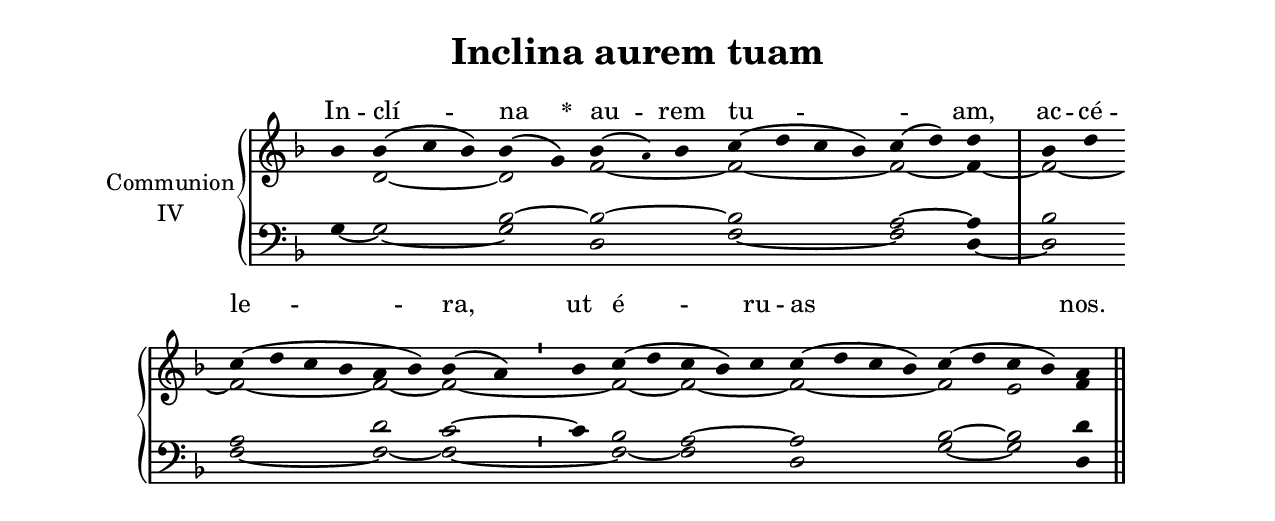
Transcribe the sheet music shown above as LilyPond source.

\version "2.18"
\include "gregorian.ly"
\include "noh2.ily"


%Page reference: page ii.165
%(volume.page)

global = {
 \key a \phrygian
 \cadenzaOn 
}

\header {
  title = \markup \center-column {"Inclina aurem tuam" \vspace #1 }
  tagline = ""
  composer = ""
}

\paper {
 #(include-special-characters)
  oddHeaderMarkup = \markup \fill-line {
    \line {}
    \center-column {
      \on-the-fly #first-page     " "
      \on-the-fly #not-first-page "Inclina aurem tuam"
    }
    \line { \on-the-fly #print-page-number-check-first \fromproperty #'page:page-number-string }
  }
  evenHeaderMarkup = \markup \fill-line {
    \line { \on-the-fly #print-page-number-check-first \fromproperty #'page:page-number-string }
    \center-column { "Inclina aurem tuam" }
    \line {}
  }
}

chantText = \lyricmode {
In -- clí -- na 
\set stanza = " * " au -- rem tu -- _ am, 
ac -- cé -- le -- ra, ut é -- ru -- as _ nos. }

chantMusic = {
\tieDown   bes'4 bes'4 ( c''4 bes'4) bes'4 ( g'4)  bes'4 ( \once \tweak #'font-size #-4 a' ) bes'4 c''4 ( d''4 c''4 bes'4) c''4 ( d''4) d''4 \divisioMaxima
 bes'4 d''4 \forceBreak
 c''4 ( d''4 c''4 bes'4 a'4 bes'4) bes'4 ( a'4) \divisioMinima
 bes'4 c''4 ( d''4 c''4 bes'4) c''4 c''4 ( d''4 c''4 bes'4) c''4 ( d''4 c''4 bes'4) a'4 \finalis

}

altoMusic = {
r4 d'2*3/2 ~ d'2 f'2*3/2 ~ f'2*4/2 ~ f'2 ~ f'4 ~ \divisioMaxima
f'2 ~ f'2*4/2 ~ f'2 ~ f'2*3/2 ~ f'2 ~ f'2*3/2 ~ f'2*4/2 ~ f'2 e'2 f'4 \finalis
}

tenorMusic = {
r2*4/2 bes2 ~ bes2*3/2 ~ bes2*4/2 a2 ~ a4 \divisioMaxima
bes2 a2*4/2 d'2 c'2 ~ \divisioMinima
c'4 bes2 a2*3/2 ~ a2*4/2 bes2 ~ bes2 d'4 \finalis
}

bassMusic = {
g4 ~ g2*3/2 ~ g2 d2*3/2 f2*4/2 ~ f2 d4 ~ \divisioMaxima
d2 f2*4/2 ~ f2 ~ f2*3/2 ~ f2 ~ f2*3/2 d2*4/2 g2 ~ g2 d4 \finalis
}

voiceLines = {
\voiceLineStyle


}

\score{
  <<
    \new GrandStaff <<
      \set GrandStaff.autoBeaming = ##f
      \set GrandStaff.instrumentName = \markup \center-column {
        "Communion"
        "IV"
      }
      \new Staff = up <<
        \new Voice = "chant" {
          \voiceOne \global \chantMusic
        }
        \new Voice {
          \voiceTwo \global \altoMusic
        }
      >>

      \new Staff = down <<
        \clef bass
        \new Voice {
          \voiceOne \global \tenorMusic
        }
        \new Voice {
          \voiceTwo \global \bassMusic
        }
	\new Voice {
        \voiceThree \global \voiceLines
        }
      >>
    >>
    \new Lyrics \lyricsto chant {
      \chantText
    }
  >>
  \layout{
  }
  \midi{
    \tempo 4 = 125
  }
}
